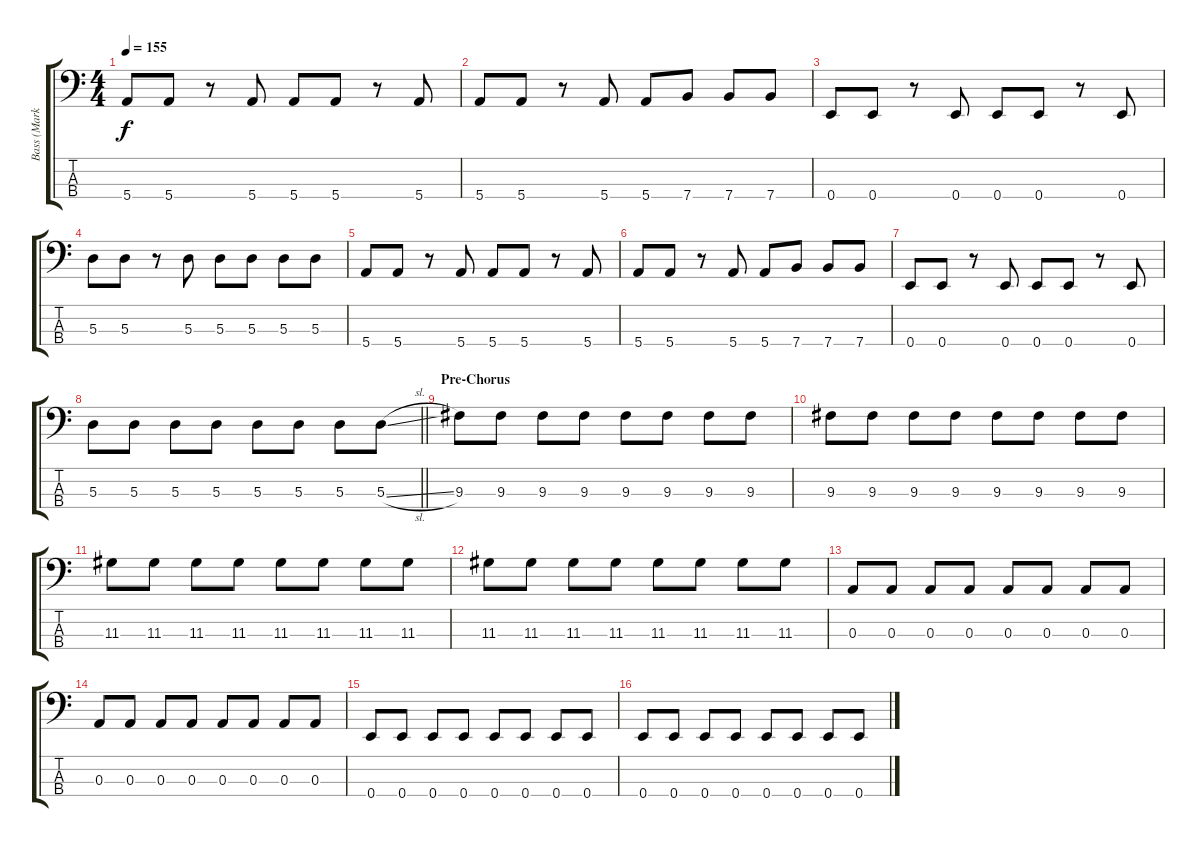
\track ("Bass (Mark)" "Bass (Mark") {instrument electricbasspick}
\staff {score tabs}
\tuning (G2 D2 A1 E1) {hide}
\ts (4 4)
\tempo 155
\clef f4
\ks c
5.4.8{dy f} 5.4.8 r.8 5.4.8 5.4.8 5.4.8 r.8 5.4.8 |
5.4.8 5.4.8 r.8 5.4.8 5.4.8 7.4.8 7.4.8 7.4.8 |
0.4.8 0.4.8 r.8 0.4.8 0.4.8 0.4.8 r.8 0.4.8 |
5.3.8 5.3.8 r.8 5.3.8 5.3.8 5.3.8 5.3.8 5.3.8 |
5.4.8 5.4.8 r.8 5.4.8 5.4.8 5.4.8 r.8 5.4.8 |
5.4.8 5.4.8 r.8 5.4.8 5.4.8 7.4.8 7.4.8 7.4.8 |
0.4.8 0.4.8 r.8 0.4.8 0.4.8 0.4.8 r.8 0.4.8 |
\barLineRight lightlight
5.3.8 5.3.8 5.3.8 5.3.8 5.3.8 5.3.8 5.3.8 5.3{sl}.8 |
\section ("" "Pre-Chorus")
9.3.8 9.3.8 9.3.8 9.3.8 9.3.8 9.3.8 9.3.8 9.3.8 |
9.3.8 9.3.8 9.3.8 9.3.8 9.3.8 9.3.8 9.3.8 9.3.8 |
11.3.8 11.3.8 11.3.8 11.3.8 11.3.8 11.3.8 11.3.8 11.3.8 |
11.3.8 11.3.8 11.3.8 11.3.8 11.3.8 11.3.8 11.3.8 11.3.8 |
0.3.8 0.3.8 0.3.8 0.3.8 0.3.8 0.3.8 0.3.8 0.3.8 |
0.3.8 0.3.8 0.3.8 0.3.8 0.3.8 0.3.8 0.3.8 0.3.8 |
0.4.8 0.4.8 0.4.8 0.4.8 0.4.8 0.4.8 0.4.8 0.4.8 |
0.4.8 0.4.8 0.4.8 0.4.8 0.4.8 0.4.8 0.4.8 0.4.8
